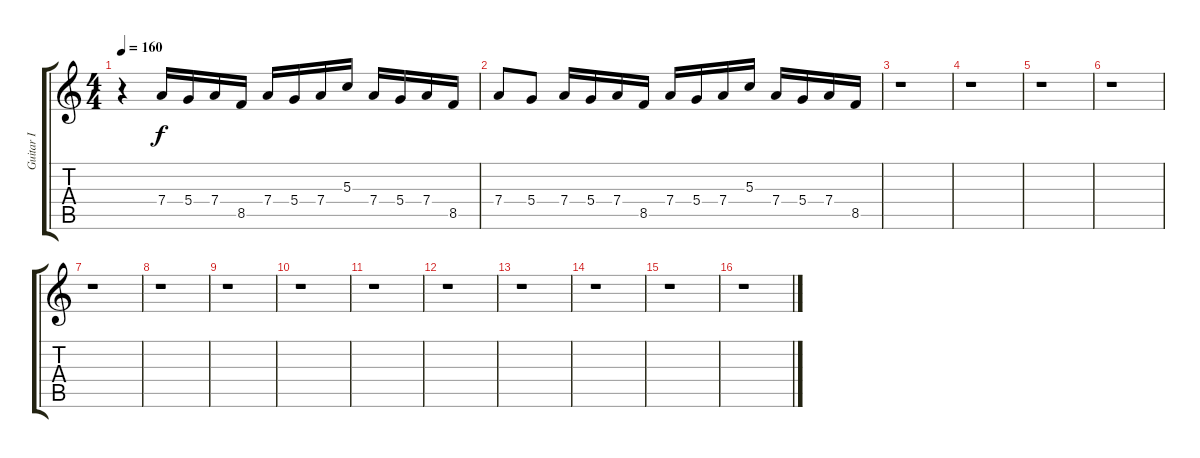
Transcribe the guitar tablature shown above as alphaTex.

\track ("Guitar I" "Guitar I") {instrument electricguitarmuted}
\staff {score tabs}
\tuning (E4 B3 G3 D3 A2 D2) {hide}
\ts (4 4)
\tempo 160
\clef g2
\ks c
r.4{dy f} 7.4.16 5.4.16 7.4.16 8.5.16 7.4.16 5.4.16 7.4.16 5.3.16 7.4.16 5.4.16 7.4.16 8.5.16 |
7.4.8 5.4.8 7.4.16 5.4.16 7.4.16 8.5.16 7.4.16 5.4.16 7.4.16 5.3.16 7.4.16 5.4.16 7.4.16 8.5.16 |
r.1 |
r.1 |
r.1 |
r.1 |
\section ("" " ")
r.1 |
r.1 |
r.1 |
r.1 |
r.1 |
r.1 |
r.1 |
r.1 |
r.1 |
r.1
